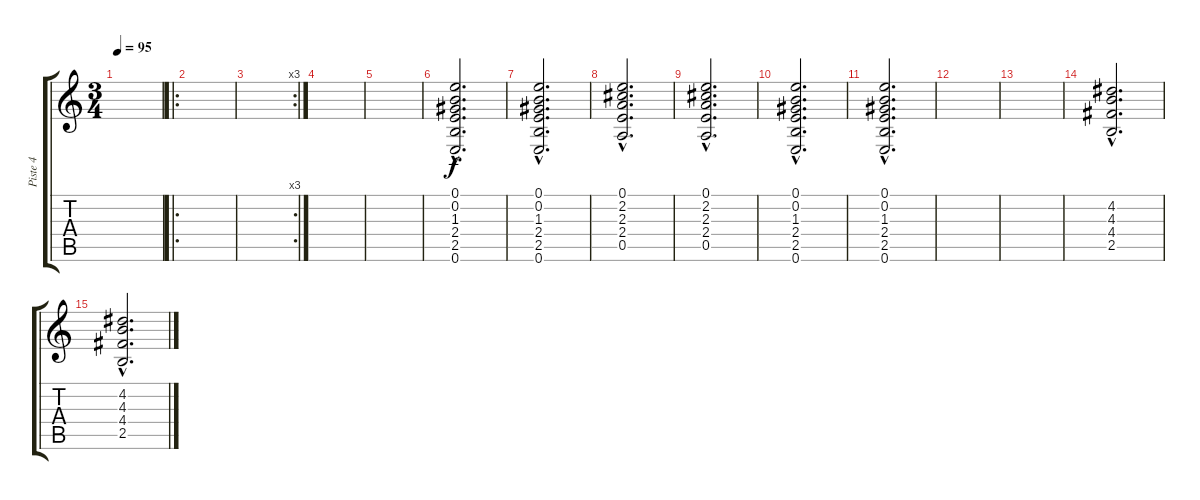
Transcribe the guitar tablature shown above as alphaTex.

\track ("Piste 4" "Piste 4") {instrument electricguitarclean}
\staff {score tabs}
\tuning (E4 B3 G3 D3 A2 E2) {hide}
\ts (3 4)
\tempo 95
\clef g2
\ks c
|
\ro
|
\rc 3
|
|
|
(0.1{hac} 0.2{hac} 1.3{hac} 2.4{hac} 2.5{hac} 0.6{hac}).2{d} |
(0.1{hac} 0.2{hac} 1.3{hac} 2.4{hac} 2.5{hac} 0.6{hac}).2{d} |
(0.1{hac} 2.2{hac} 2.3{hac} 2.4{hac} 0.5{hac}).2{d} |
(0.1{hac} 2.2{hac} 2.3{hac} 2.4{hac} 0.5{hac}).2{d} |
(0.1{hac} 0.2{hac} 1.3{hac} 2.4{hac} 2.5{hac} 0.6{hac}).2{d} |
(0.1{hac} 0.2{hac} 1.3{hac} 2.4{hac} 2.5{hac} 0.6{hac}).2{d} |
|
|
(4.2{hac} 4.3{hac} 4.4{hac} 2.5{hac}).2{d} |
(4.2{hac} 4.3{hac} 4.4{hac} 2.5{hac}).2{d}
